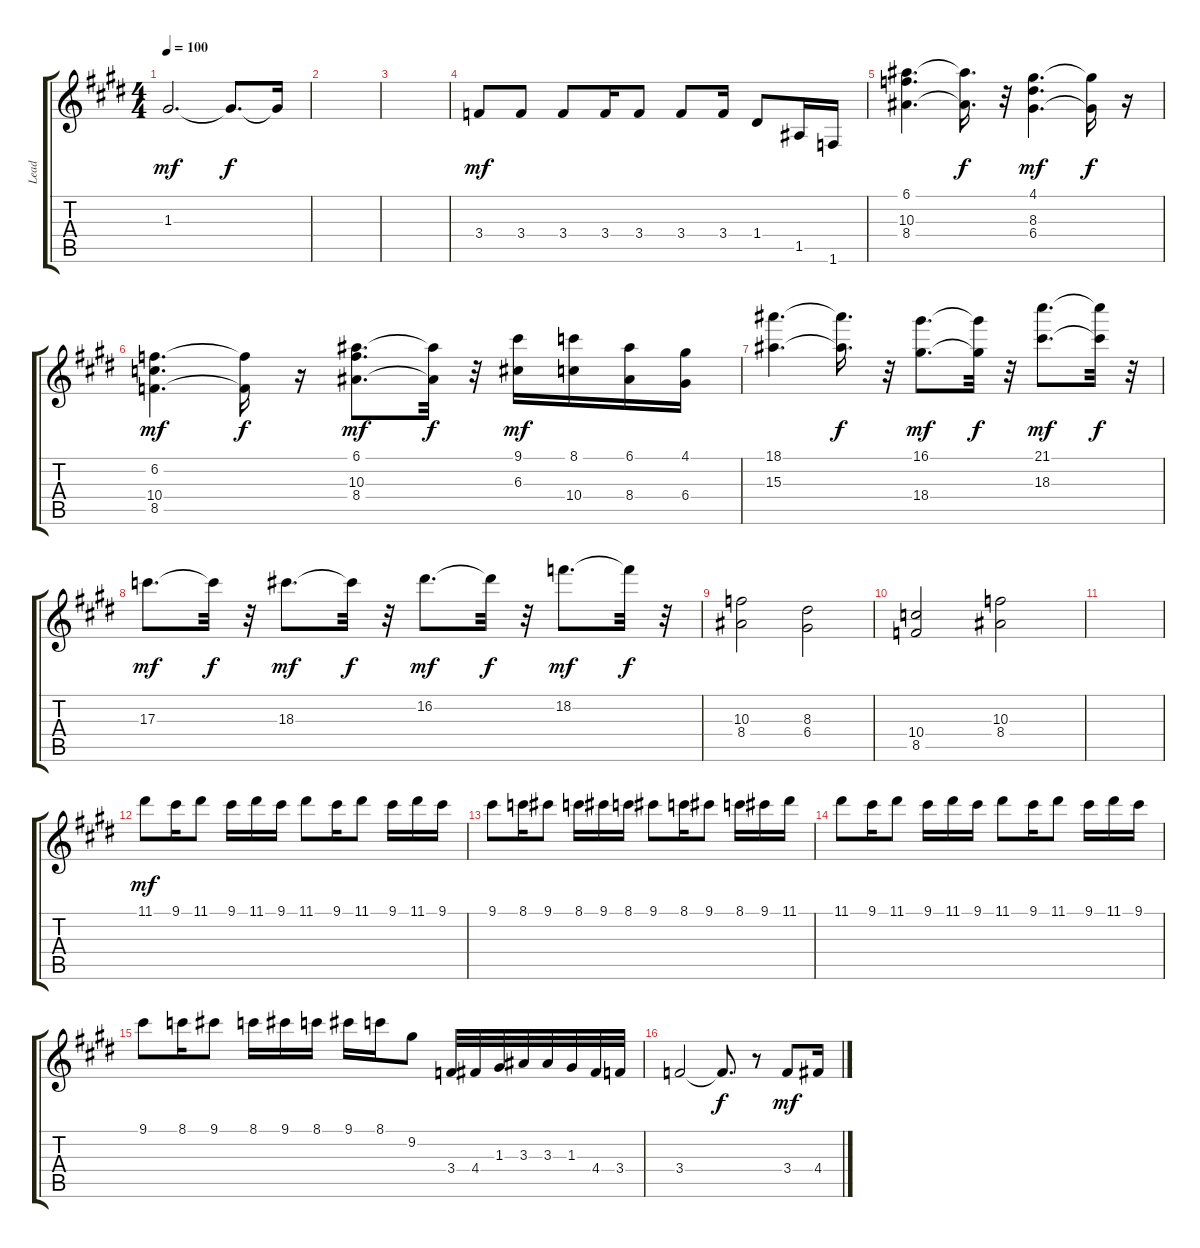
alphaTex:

\track ("Lead" "Lead") {instrument electricguitarjazz}
\staff {score tabs}
\tuning (E4 B3 G3 D3 A2 E2) {hide}
\ts (4 4)
\tempo 100
\clef g2
\ks e
1.3.2{d dy mf} 1.3{t}.8{d dy f} 1.3{t}.16 |
|
|
3.4.8{dy mf} 3.4.8 3.4.8 3.4.16 3.4.8 3.4.8 3.4.16 1.4.8 1.5.16 1.6.16 |
(6.1 10.3 8.4).4{d} (6.1{t} 8.4{t}).16{d dy f} r.32 (4.1 8.3 6.4).4{d dy mf} (4.1{t} 6.4{t}).16{dy f} r.16 |
(6.2 10.4 8.5).4{d dy mf} (6.2{t} 8.5{t}).16{dy f} r.16 (6.1 10.3 8.4).8{d dy mf} (6.1{t} 8.4{t}).32{dy f} r.32 (9.1 6.3).16{dy mf} (8.1 10.4).16 (6.1 8.4).16 (4.1 6.4).16 |
(18.1 15.3).4{d} (18.1{t} 15.3{t}).16{d dy f} r.32 (16.1 18.4).8{d dy mf} (16.1{t} 18.4{t}).32{dy f} r.32 (21.1 18.3).8{d dy mf} (21.1{t} 18.3{t}).32{dy f} r.32 |
17.3.8{d dy mf} 17.3{t}.32{dy f} r.32 18.3.8{d dy mf} 18.3{t}.32{dy f} r.32 16.2.8{d dy mf} 16.2{t}.32{dy f} r.32 18.2.8{d dy mf} 18.2{t}.32{dy f} r.32 |
(10.3 8.4).2 (8.3 6.4).2 |
(10.4 8.5).2 (10.3 8.4).2 |
|
11.1.8{dy mf volume 16} 9.1.16 11.1.8 9.1.16 11.1.16 9.1.16 11.1.8 9.1.16 11.1.8 9.1.16 11.1.16 9.1.16 |
9.1.8 8.1.16 9.1.8 8.1.16 9.1.16 8.1.16 9.1.8 8.1.16 9.1.8 8.1.16 9.1.16 11.1.16 |
11.1.8 9.1.16 11.1.8 9.1.16 11.1.16 9.1.16 11.1.8 9.1.16 11.1.8 9.1.16 11.1.16 9.1.16 |
9.1.8 8.1.16 9.1.8 8.1.16 9.1.16 8.1.16 9.1.16 8.1.16 9.2.8 3.4.32 4.4.32 1.3.32 3.3.32 3.3.32 1.3.32 4.4.32 3.4.32 |
3.4.2 3.4{t}.8{d dy f} r.8 3.4.8{dy mf} 4.4.16
